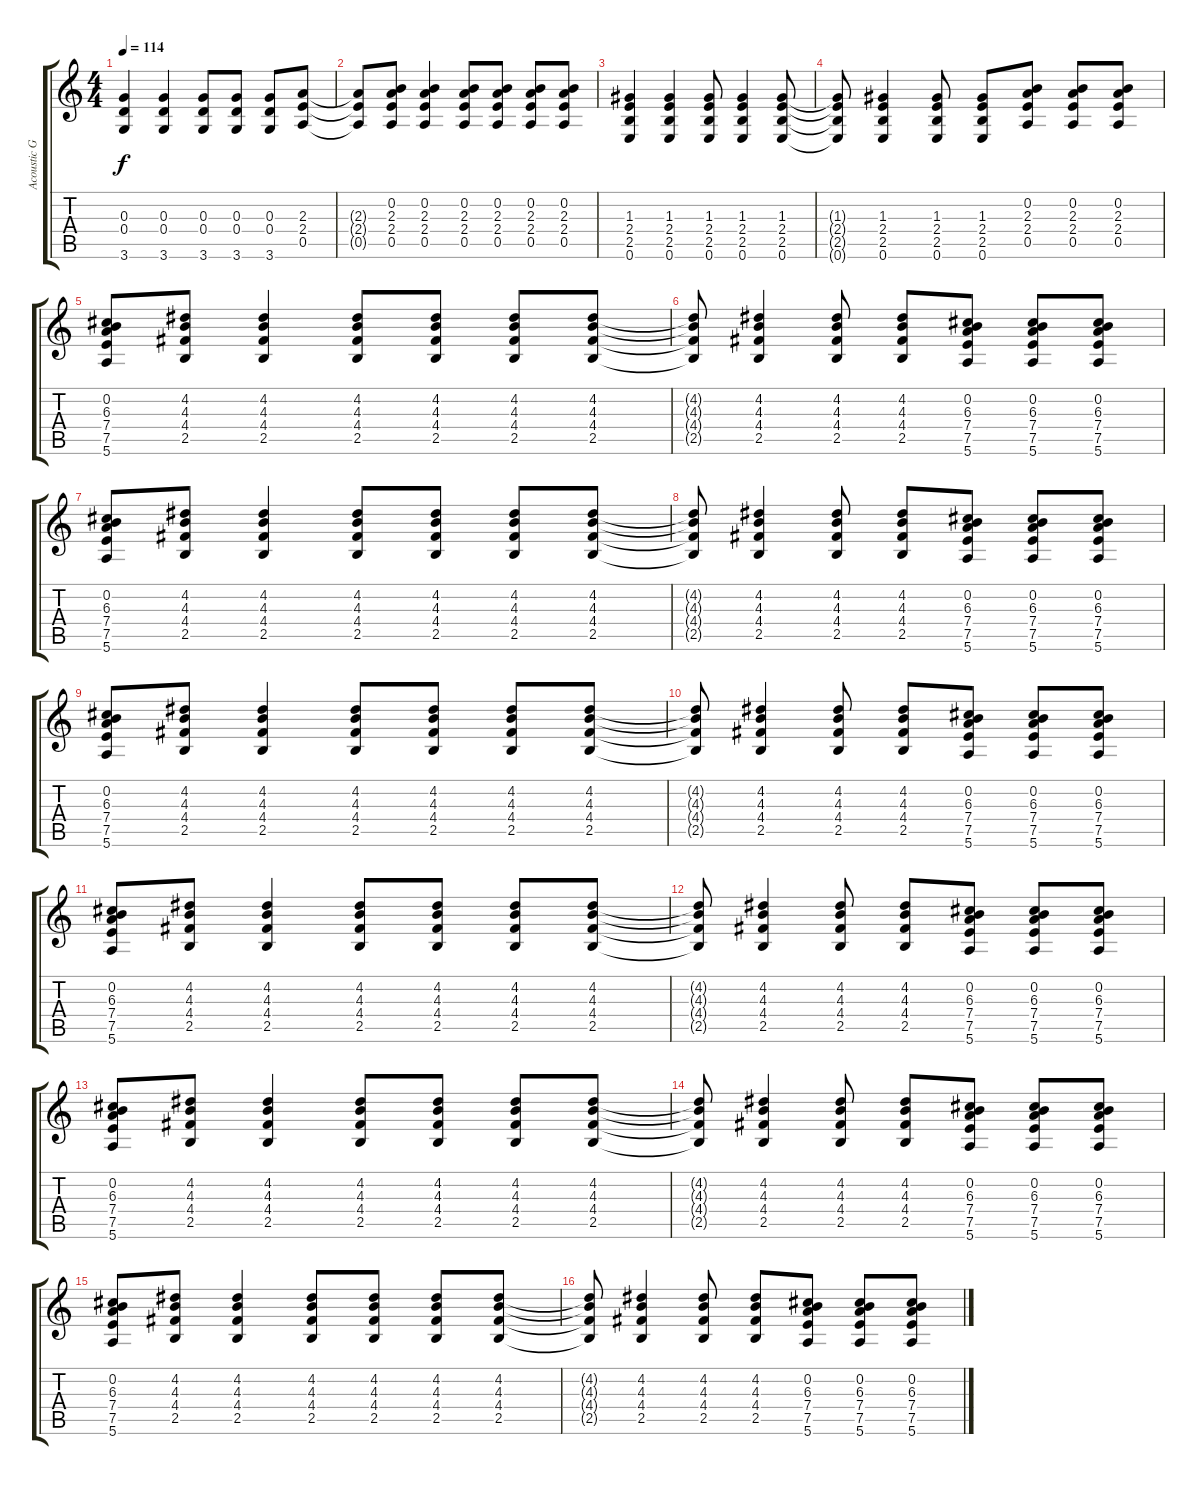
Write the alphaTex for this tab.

\track ("Acoustic Guitar     " "Acoustic G") {instrument acousticguitarsteel}
\staff {score tabs}
\tuning (E4 B3 G3 D3 A2 E2) {hide}
\ts (4 4)
\tempo 114
\clef g2
\ks c
(0.3 0.4 3.6).4{dy f} (0.3 0.4 3.6).4 (0.3 0.4 3.6).8 (0.3 0.4 3.6).8 (0.3 0.4 3.6).8 (2.3 2.4 0.5).8 |
(2.3{t} 2.4{t} 0.5{t}).8 (0.2 2.3 2.4 0.5).8 (0.2 2.3 2.4 0.5).4 (0.2 2.3 2.4 0.5).8 (0.2 2.3 2.4 0.5).8 (0.2 2.3 2.4 0.5).8 (0.2 2.3 2.4 0.5).8 |
(1.3 2.4 2.5 0.6).4 (1.3 2.4 2.5 0.6).4 (1.3 2.4 2.5 0.6).8 (1.3 2.4 2.5 0.6).4 (1.3 2.4 2.5 0.6).8 |
(1.3{t} 2.4{t} 2.5{t} 0.6{t}).8 (1.3 2.4 2.5 0.6).4 (1.3 2.4 2.5 0.6).8 (1.3 2.4 2.5 0.6).8 (0.2 2.3 2.4 0.5).8 (0.2 2.3 2.4 0.5).8 (0.2 2.3 2.4 0.5).8 |
(0.2 6.3 7.4 7.5 5.6).8 (4.2 4.3 4.4 2.5).8 (4.2 4.3 4.4 2.5).4 (4.2 4.3 4.4 2.5).8 (4.2 4.3 4.4 2.5).8 (4.2 4.3 4.4 2.5).8 (4.2 4.3 4.4 2.5).8 |
(4.2{t} 4.3{t} 4.4{t} 2.5{t}).8 (4.2 4.3 4.4 2.5).4 (4.2 4.3 4.4 2.5).8 (4.2 4.3 4.4 2.5).8 (0.2 6.3 7.4 7.5 5.6).8 (0.2 6.3 7.4 7.5 5.6).8 (0.2 6.3 7.4 7.5 5.6).8 |
(0.2 6.3 7.4 7.5 5.6).8 (4.2 4.3 4.4 2.5).8 (4.2 4.3 4.4 2.5).4 (4.2 4.3 4.4 2.5).8 (4.2 4.3 4.4 2.5).8 (4.2 4.3 4.4 2.5).8 (4.2 4.3 4.4 2.5).8 |
(4.2{t} 4.3{t} 4.4{t} 2.5{t}).8 (4.2 4.3 4.4 2.5).4 (4.2 4.3 4.4 2.5).8 (4.2 4.3 4.4 2.5).8 (0.2 6.3 7.4 7.5 5.6).8 (0.2 6.3 7.4 7.5 5.6).8 (0.2 6.3 7.4 7.5 5.6).8 |
(0.2 6.3 7.4 7.5 5.6).8 (4.2 4.3 4.4 2.5).8 (4.2 4.3 4.4 2.5).4 (4.2 4.3 4.4 2.5).8 (4.2 4.3 4.4 2.5).8 (4.2 4.3 4.4 2.5).8 (4.2 4.3 4.4 2.5).8 |
(4.2{t} 4.3{t} 4.4{t} 2.5{t}).8 (4.2 4.3 4.4 2.5).4 (4.2 4.3 4.4 2.5).8 (4.2 4.3 4.4 2.5).8 (0.2 6.3 7.4 7.5 5.6).8 (0.2 6.3 7.4 7.5 5.6).8 (0.2 6.3 7.4 7.5 5.6).8 |
(0.2 6.3 7.4 7.5 5.6).8 (4.2 4.3 4.4 2.5).8 (4.2 4.3 4.4 2.5).4 (4.2 4.3 4.4 2.5).8 (4.2 4.3 4.4 2.5).8 (4.2 4.3 4.4 2.5).8 (4.2 4.3 4.4 2.5).8 |
(4.2{t} 4.3{t} 4.4{t} 2.5{t}).8 (4.2 4.3 4.4 2.5).4 (4.2 4.3 4.4 2.5).8 (4.2 4.3 4.4 2.5).8 (0.2 6.3 7.4 7.5 5.6).8 (0.2 6.3 7.4 7.5 5.6).8 (0.2 6.3 7.4 7.5 5.6).8 |
(0.2 6.3 7.4 7.5 5.6).8 (4.2 4.3 4.4 2.5).8 (4.2 4.3 4.4 2.5).4 (4.2 4.3 4.4 2.5).8 (4.2 4.3 4.4 2.5).8 (4.2 4.3 4.4 2.5).8 (4.2 4.3 4.4 2.5).8 |
(4.2{t} 4.3{t} 4.4{t} 2.5{t}).8 (4.2 4.3 4.4 2.5).4 (4.2 4.3 4.4 2.5).8 (4.2 4.3 4.4 2.5).8 (0.2 6.3 7.4 7.5 5.6).8 (0.2 6.3 7.4 7.5 5.6).8 (0.2 6.3 7.4 7.5 5.6).8 |
(0.2 6.3 7.4 7.5 5.6).8 (4.2 4.3 4.4 2.5).8 (4.2 4.3 4.4 2.5).4 (4.2 4.3 4.4 2.5).8 (4.2 4.3 4.4 2.5).8 (4.2 4.3 4.4 2.5).8 (4.2 4.3 4.4 2.5).8 |
(4.2{t} 4.3{t} 4.4{t} 2.5{t}).8 (4.2 4.3 4.4 2.5).4 (4.2 4.3 4.4 2.5).8 (4.2 4.3 4.4 2.5).8 (0.2 6.3 7.4 7.5 5.6).8 (0.2 6.3 7.4 7.5 5.6).8 (0.2 6.3 7.4 7.5 5.6).8
